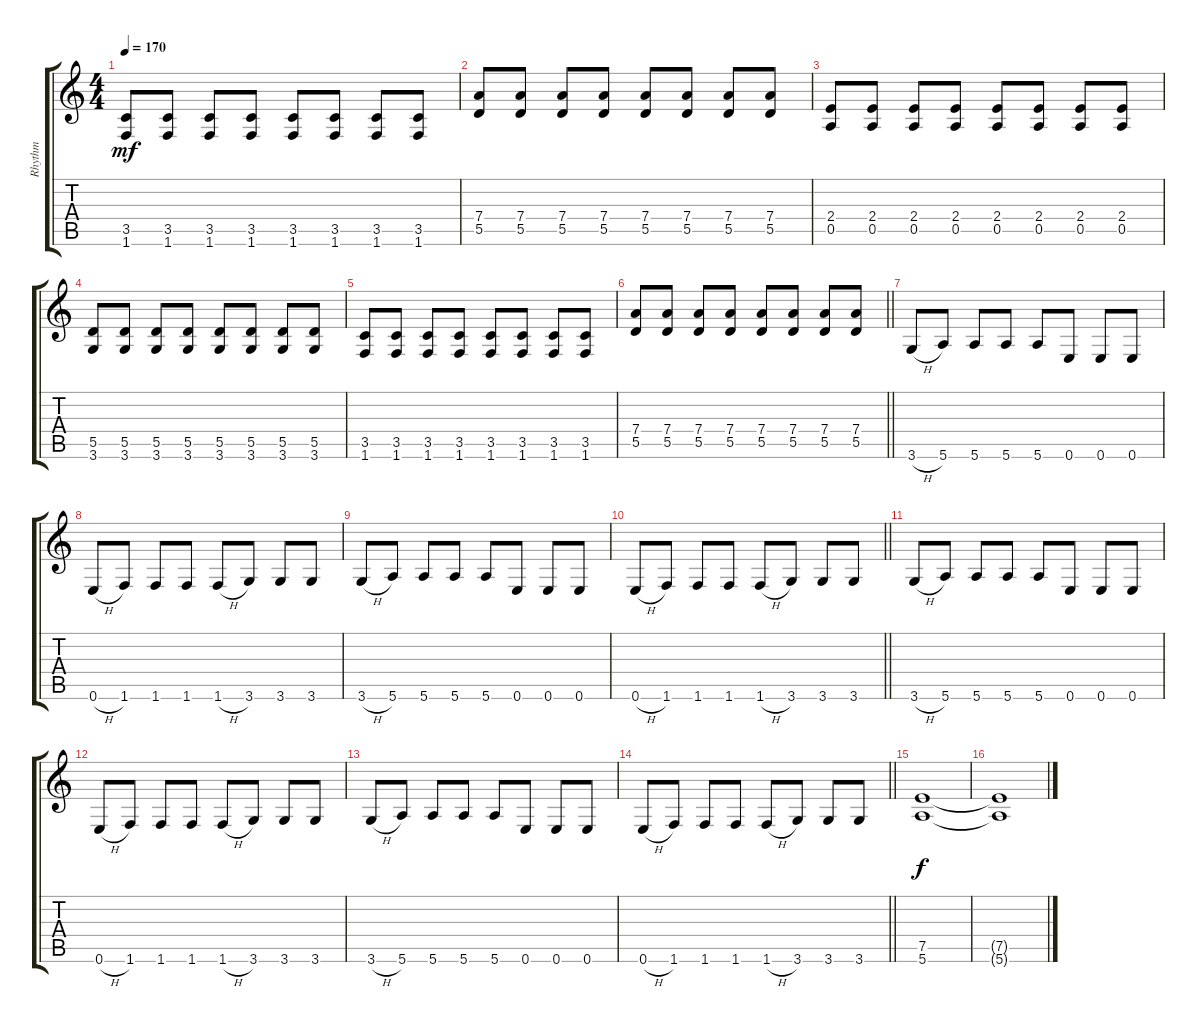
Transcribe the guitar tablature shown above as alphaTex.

\track ("Rhythm" "Rhythm") {instrument distortionguitar}
\staff {score tabs}
\tuning (E4 B3 G3 D3 A2 E2) {hide}
\ts (4 4)
\section ("" "")
\tempo 170
\clef g2
\ks c
(3.5 1.6).8{dy mf} (3.5 1.6).8 (3.5 1.6).8 (3.5 1.6).8 (3.5 1.6).8 (3.5 1.6).8 (3.5 1.6).8 (3.5 1.6).8 |
(7.4 5.5).8 (7.4 5.5).8 (7.4 5.5).8 (7.4 5.5).8 (7.4 5.5).8 (7.4 5.5).8 (7.4 5.5).8 (7.4 5.5).8 |
(2.4 0.5).8 (2.4 0.5).8 (2.4 0.5).8 (2.4 0.5).8 (2.4 0.5).8 (2.4 0.5).8 (2.4 0.5).8 (2.4 0.5).8 |
(5.5 3.6).8 (5.5 3.6).8 (5.5 3.6).8 (5.5 3.6).8 (5.5 3.6).8 (5.5 3.6).8 (5.5 3.6).8 (5.5 3.6).8 |
(3.5 1.6).8 (3.5 1.6).8 (3.5 1.6).8 (3.5 1.6).8 (3.5 1.6).8 (3.5 1.6).8 (3.5 1.6).8 (3.5 1.6).8 |
\barLineRight lightlight
(7.4 5.5).8 (7.4 5.5).8 (7.4 5.5).8 (7.4 5.5).8 (7.4 5.5).8 (7.4 5.5).8 (7.4 5.5).8 (7.4 5.5).8 |
\section ("" "")
3.6{h}.8 5.6.8 5.6.8 5.6.8 5.6.8 0.6.8 0.6.8 0.6.8 |
0.6{h}.8 1.6.8 1.6.8 1.6.8 1.6{h}.8 3.6.8 3.6.8 3.6.8 |
3.6{h}.8 5.6.8 5.6.8 5.6.8 5.6.8 0.6.8 0.6.8 0.6.8 |
\barLineRight lightlight
0.6{h}.8 1.6.8 1.6.8 1.6.8 1.6{h}.8 3.6.8 3.6.8 3.6.8 |
\section ("" "")
3.6{h}.8 5.6.8 5.6.8 5.6.8 5.6.8 0.6.8 0.6.8 0.6.8 |
0.6{h}.8 1.6.8 1.6.8 1.6.8 1.6{h}.8 3.6.8 3.6.8 3.6.8 |
3.6{h}.8 5.6.8 5.6.8 5.6.8 5.6.8 0.6.8 0.6.8 0.6.8 |
\barLineRight lightlight
0.6{h}.8 1.6.8 1.6.8 1.6.8 1.6{h}.8 3.6.8 3.6.8 3.6.8 |
(7.5 5.6).1{dy f} |
(7.5{t} 5.6{t}).1
